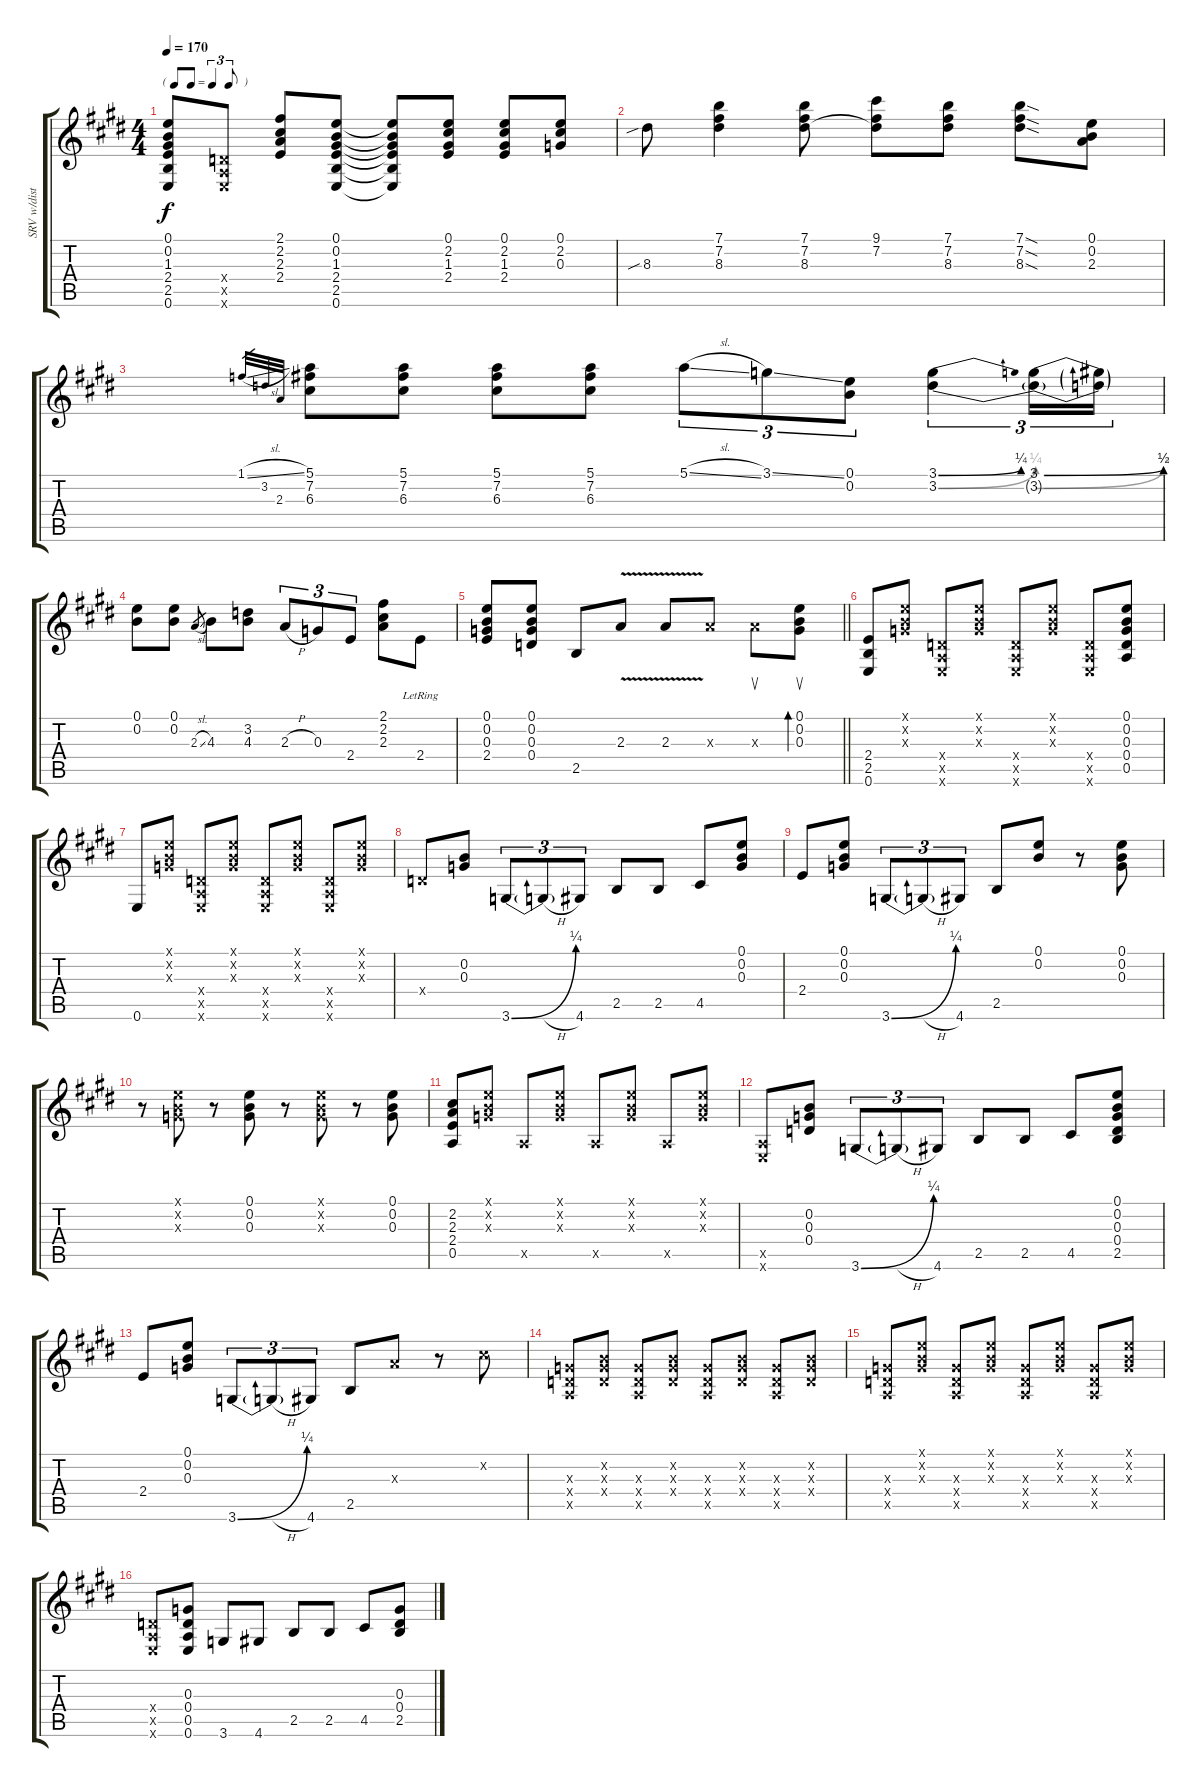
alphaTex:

\track ("SRV w/dist" "SRV w/dist") {instrument overdrivenguitar}
\staff {score tabs}
\tuning (E4 B3 G3 D3 A2 E2) {hide}
\ts (4 4)
\tf triplet8th
\tempo 170
\clef g2
\ks c#minor
(0.1 0.2 1.3 2.4 2.5 0.6).8{dy f} (0.4{x} 0.5{x} 0.6{x}).8 (2.1 2.2 2.3 2.4).8 (0.1 0.2 1.3 2.4 2.5 0.6).8 (0.1{t} 0.2{t} 1.3{t} 2.4{t} 2.5{t} 0.6{t}).8 (0.1 2.2 1.3 2.4).8 (0.1 2.2 1.3 2.4).8 (0.1 2.2 0.3).8 |
8.3{sib}.8 (7.1 7.2 8.3).4 (7.1 7.2 8.3).8 (9.1 7.2 8.3{t}).8 (7.1 7.2 8.3).8 (7.1{sod} 7.2{sod} 8.3{sod}).8 (0.1 0.2 2.3).8 |
1.1{sl}.32{gr} 3.2.32{gr} 2.3.32{gr} (5.1 7.2 6.3).8 (5.1 7.2 6.3).8 (5.1 7.2 6.3).8 (5.1 7.2 6.3).8 5.1{sl}.8{tu (3 2)} 3.1{ss}.8{tu (3 2)} (0.1 0.2).8{tu (3 2)} (3.1{be (bend 0 0 60 1)} 3.2{be (bend 0 0 60 1)}).4{tu (3 2)} (3.1{be (bend 0 0 60 2)} 3.2{be (bend 0 0 60 1) t}).16{tu (3 2)} (3.1{t} 3.2{t}).16{tu (3 2)} |
(0.1 0.2).8 (0.1 0.2).8 2.3{sl}.8{gr} 4.3.8 (3.2 4.3).8 2.3{h}.8{tu (3 2)} 0.3.8{tu (3 2)} 2.4.8{tu (3 2)} (2.1 2.2 2.3).8 2.4{lr}.8 |
\barLineRight lightlight
(0.1 0.2 0.3 2.4).8 (0.1 0.2 0.3 0.4).8 2.5.8 2.3{v}.8 2.3{v}.8 2.3{x}.8 2.3{x}.8{su} (0.1 0.2 0.3).8{su bd 30} |
(2.4 2.5 0.6).8 (0.1{x} 0.2{x} 0.3{x}).8 (0.4{x} 0.5{x} 0.6{x}).8 (0.1{x} 0.2{x} 0.3{x}).8 (0.4{x} 0.5{x} 0.6{x}).8 (0.1{x} 0.2{x} 0.3{x}).8 (0.4{x} 0.5{x} 0.6{x}).8 (0.1 0.2 0.3 0.4 0.5).8 |
0.6.8 (0.1{x} 0.2{x} 0.3{x}).8 (0.4{x} 0.5{x} 0.6{x}).8 (0.1{x} 0.2{x} 0.3{x}).8 (0.4{x} 0.5{x} 0.6{x}).8 (0.1{x} 0.2{x} 0.3{x}).8 (0.4{x} 0.5{x} 0.6{x}).8 (0.1{x} 0.2{x} 0.3{x}).8 |
0.4{x}.8 (0.2 0.3).8 3.6{be (bend 0 0 60 1)}.8{tu (3 2)} 3.6{h t}.8{tu (3 2)} 4.6.8{tu (3 2)} 2.5.8 2.5.8 4.5.8 (0.1 0.2 0.3).8 |
2.4.8 (0.1 0.2 0.3).8 3.6{be (bend 0 0 60 1)}.8{tu (3 2)} 3.6{h t}.8{tu (3 2)} 4.6.8{tu (3 2)} 2.5.8 (0.1 0.2).8 r.8 (0.1 0.2 0.3).8 |
r.8 (0.1{x} 0.2{x} 0.3{x}).8 r.8 (0.1 0.2 0.3).8 r.8 (0.1{x} 0.2{x} 0.3{x}).8 r.8 (0.1 0.2 0.3).8 |
(2.2 2.3 2.4 0.5).8 (0.1{x} 0.2{x} 0.3{x}).8 0.5{x}.8 (0.1{x} 0.2{x} 0.3{x}).8 0.5{x}.8 (0.1{x} 0.2{x} 0.3{x}).8 0.5{x}.8 (0.1{x} 0.2{x} 0.3{x}).8 |
(0.5{x} 0.6{x}).8 (0.2 0.3 0.4).8 3.6{be (bend 0 0 60 1)}.8{tu (3 2)} 3.6{h t}.8{tu (3 2)} 4.6.8{tu (3 2)} 2.5.8 2.5.8 4.5.8 (0.1 0.2 0.3 0.4 2.5).8 |
2.4.8 (0.1 0.2 0.3).8 3.6{be (bend 0 0 60 1)}.8{tu (3 2)} 3.6{h t}.8{tu (3 2)} 4.6.8{tu (3 2)} 2.5.8 2.3{x}.8 r.8 2.2{x}.8 |
(0.3{x} 0.4{x} 0.5{x}).8 (0.2{x} 0.3{x} 0.4{x}).8 (0.3{x} 0.4{x} 0.5{x}).8 (0.2{x} 0.3{x} 0.4{x}).8 (0.3{x} 0.4{x} 0.5{x}).8 (0.2{x} 0.3{x} 0.4{x}).8 (0.3{x} 0.4{x} 0.5{x}).8 (0.2{x} 0.3{x} 0.4{x}).8 |
(0.3{x} 0.4{x} 0.5{x}).8 (0.1{x} 0.2{x} 0.3{x}).8 (0.3{x} 0.4{x} 0.5{x}).8 (0.1{x} 0.2{x} 0.3{x}).8 (0.3{x} 0.4{x} 0.5{x}).8 (0.1{x} 0.2{x} 0.3{x}).8 (0.3{x} 0.4{x} 0.5{x}).8 (0.1{x} 0.2{x} 0.3{x}).8 |
(0.4{x} 0.5{x} 0.6{x}).8 (0.3 0.4 0.5 0.6).8 3.6.8 4.6.8 2.5.8 2.5.8 4.5.8 (0.3 0.4 2.5).8
